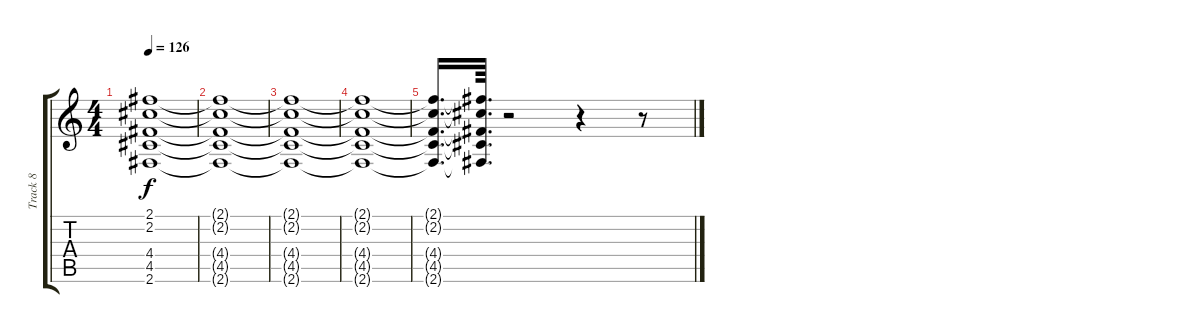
\track ("Track 8" "Track 8") {instrument overdrivenguitar}
\staff {score tabs}
\tuning (E4 B3 G3 D3 A2 E2) {hide}
\ts (4 4)
\tempo 126
\clef g2
\ks c
(2.1{t} 2.2{t} 4.4{t} 4.5{t} 2.6{t}).1{dy f} |
(2.1{t} 2.2{t} 4.4{t} 4.5{t} 2.6{t}).1 |
(2.1{t} 2.2{t} 4.4{t} 4.5{t} 2.6{t}).1 |
(2.1{t} 2.2{t} 4.4{t} 4.5{t} 2.6{t}).1 |
(2.1{t} 2.2{t} 4.4{t} 4.5{t} 2.6{t}).16{d} (2.1{t} 2.2{t} 4.4{t} 4.5{t} 2.6{t}).64{d} r.2 r.4 r.8
